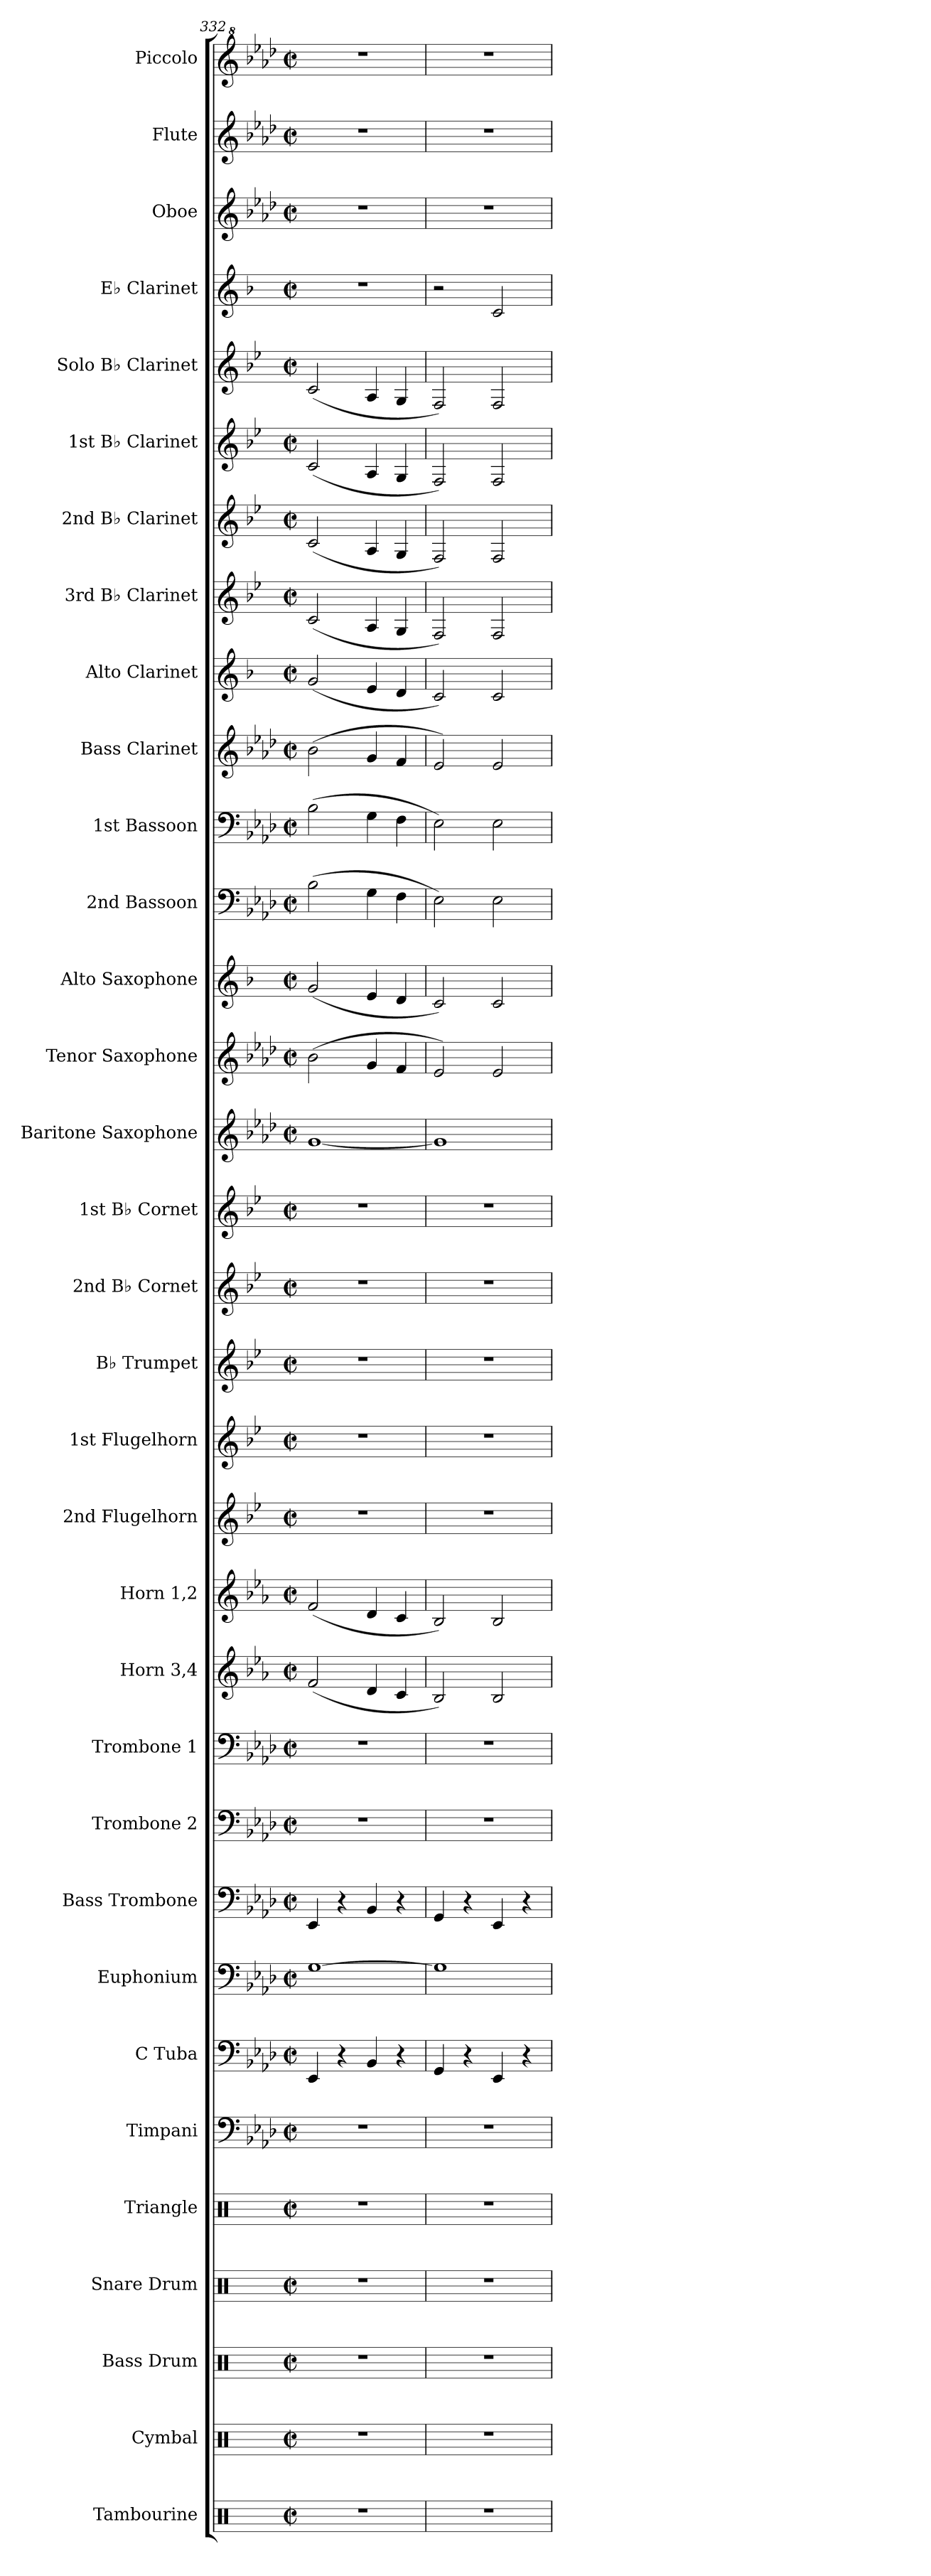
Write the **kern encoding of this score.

**kern	**kern	**kern	**kern	**kern	**kern	**kern	**kern	**kern	**kern	**kern	**kern	**kern	**kern	**kern	**kern	**kern	**kern	**kern	**kern	**kern	**kern	**kern	**kern	**kern	**kern	**kern	**kern	**kern	**kern	**kern	**kern	**kern
*part33	*part32	*part31	*part30	*part29	*part28	*part27	*part26	*part25	*part24	*part23	*part22	*part21	*part20	*part19	*part18	*part17	*part16	*part15	*part14	*part13	*part12	*part11	*part10	*part9	*part8	*part7	*part6	*part5	*part4	*part3	*part2	*part1
*staff33	*staff32	*staff31	*staff30	*staff29	*staff28	*staff27	*staff26	*staff25	*staff24	*staff23	*staff22	*staff21	*staff20	*staff19	*staff18	*staff17	*staff16	*staff15	*staff14	*staff13	*staff12	*staff11	*staff10	*staff9	*staff8	*staff7	*staff6	*staff5	*staff4	*staff3	*staff2	*staff1
*I"Tambourine	*I"Cymbal	*I"Bass Drum	*I"Snare Drum	*I"Triangle	*I"Timpani	*I"C Tuba	*I"Euphonium	*I"Bass Trombone	*I"Trombone 2	*I"Trombone 1	*I"Horn 3,4	*I"Horn 1,2	*I"2nd Flugelhorn	*I"1st Flugelhorn	*I"B♭ Trumpet	*I"2nd B♭ Cornet	*I"1st B♭ Cornet	*I"Baritone Saxophone	*I"Tenor Saxophone	*I"Alto Saxophone	*I"2nd Bassoon	*I"1st Bassoon	*I"Bass Clarinet	*I"Alto Clarinet	*I"3rd B♭ Clarinet	*I"2nd B♭ Clarinet	*I"1st B♭ Clarinet	*I"Solo B♭ Clarinet	*I"E♭ Clarinet	*I"Oboe	*I"Flute	*I"Piccolo
*I'Tamb.	*I'Cym.	*I'B. Dr.	*I'Sn. Dr.	*I'Trgl.	*I'Timp.	*I'C Tu.	*I'Eu.	*I'B. Trb.	*I'Trb. 2	*I'Trb. 1	*I'Hn. 3,4	*I'Hn. 1,2	*I'2nd Flghn.	*I'1st Flghn.	*I'B♭ Tpt.	*I'2nd B♭ Cnt.	*I'1st B♭ Cnt.	*I'Bar. Sax.	*I'T. Sax.	*I'A. Sax.	*I'2nd Bsn.	*I'1st Bsn.	*I'B. Cl.	*I'A. Cl.	*I'3rd B♭ Cl.	*I'2nd B♭ Cl.	*I'1st B♭ Cl.	*I'Solo B♭ Cl.	*I'E♭ Cl.	*I'Ob.	*I'Fl.	*I'Picc.
*clefX	*clefX	*clefX	*clefX	*clefX	*clefF4	*clefF4	*clefF4	*clefF4	*clefF4	*clefF4	*clefG2	*clefG2	*clefG2	*clefG2	*clefG2	*clefG2	*clefG2	*clefG2	*clefG2	*clefG2	*clefF4	*clefF4	*clefG2	*clefG2	*clefG2	*clefG2	*clefG2	*clefG2	*clefG2	*clefG2	*clefG2	*clefG^2
*	*	*	*	*	*	*	*	*	*	*	*ITrd4c7	*ITrd4c7	*ITrd1c2	*ITrd1c2	*ITrd1c2	*ITrd1c2	*ITrd1c2	*ITrd12c21	*ITrd8c14	*ITrd5c9	*	*	*ITrd8c14	*ITrd5c9	*ITrd1c2	*ITrd1c2	*ITrd1c2	*ITrd1c2	*ITrd-2c-3	*	*	*ITrd-7c-12
*k[]	*k[]	*k[]	*k[]	*k[]	*k[b-e-a-d-]	*k[b-e-a-d-]	*k[b-e-a-d-]	*k[b-e-a-d-]	*k[b-e-a-d-]	*k[b-e-a-d-]	*k[b-e-a-d-]	*k[b-e-a-d-]	*k[b-e-a-d-]	*k[b-e-a-d-]	*k[b-e-a-d-]	*k[b-e-a-d-]	*k[b-e-a-d-]	*k[b-e-a-d-]	*k[b-e-a-d-]	*k[b-e-a-d-]	*k[b-e-a-d-]	*k[b-e-a-d-]	*k[b-e-a-d-]	*k[b-e-a-d-]	*k[b-e-a-d-]	*k[b-e-a-d-]	*k[b-e-a-d-]	*k[b-e-a-d-]	*k[b-e-a-d-]	*k[b-e-a-d-]	*k[b-e-a-d-]	*k[b-e-a-d-]
*C:	*C:	*C:	*C:	*C:	*A-:	*A-:	*A-:	*A-:	*A-:	*A-:	*A-:	*A-:	*A-:	*A-:	*A-:	*A-:	*A-:	*A-:	*A-:	*A-:	*A-:	*A-:	*A-:	*A-:	*A-:	*A-:	*A-:	*A-:	*A-:	*A-:	*A-:	*A-:
*M2/2	*M2/2	*M2/2	*M2/2	*M2/2	*M2/2	*M2/2	*M2/2	*M2/2	*M2/2	*M2/2	*M2/2	*M2/2	*M2/2	*M2/2	*M2/2	*M2/2	*M2/2	*M2/2	*M2/2	*M2/2	*M2/2	*M2/2	*M2/2	*M2/2	*M2/2	*M2/2	*M2/2	*M2/2	*M2/2	*M2/2	*M2/2	*M2/2
*met(c|)	*met(c|)	*met(c|)	*met(c|)	*met(c|)	*met(c|)	*met(c|)	*met(c|)	*met(c|)	*met(c|)	*met(c|)	*met(c|)	*met(c|)	*met(c|)	*met(c|)	*met(c|)	*met(c|)	*met(c|)	*met(c|)	*met(c|)	*met(c|)	*met(c|)	*met(c|)	*met(c|)	*met(c|)	*met(c|)	*met(c|)	*met(c|)	*met(c|)	*met(c|)	*met(c|)	*met(c|)	*met(c|)
=332	=332	=332	=332	=332	=332	=332	=332	=332	=332	=332	=332	=332	=332	=332	=332	=332	=332	=332	=332	=332	=332	=332	=332	=332	=332	=332	=332	=332	=332	=332	=332	=332
1r	1r	1r	1r	1r	1r	4EE-/	[1G	4EE-/	1r	1r	(2B-/	(2B-/	1r	1r	1r	1r	1r	[1G	(2B-\	(2B-/	(2B-\	(2B-\	(2B-\	(2B-/	(2B-/	(2B-/	(2B-/	(2B-/	1r	1r	1r	1r
.	.	.	.	.	.	4r	.	4r	.	.	.	.	.	.	.	.	.	.	.	.	.	.	.	.	.	.	.	.	.	.	.	.
.	.	.	.	.	.	4BB-/	.	4BB-/	.	.	4G/	4G/	.	.	.	.	.	.	4G/	4G/	4G\	4G\	4G/	4G/	4G/	4G/	4G/	4G/	.	.	.	.
.	.	.	.	.	.	4r	.	4r	.	.	4F/	4F/	.	.	.	.	.	.	4F/	4F/	4F\	4F\	4F/	4F/	4F/	4F/	4F/	4F/	.	.	.	.
=333	=333	=333	=333	=333	=333	=333	=333	=333	=333	=333	=333	=333	=333	=333	=333	=333	=333	=333	=333	=333	=333	=333	=333	=333	=333	=333	=333	=333	=333	=333	=333	=333
1r	1r	1r	1r	1r	1r	4GG/	1G]	4GG/	1r	1r	2E-/)	2E-/)	1r	1r	1r	1r	1r	1G]	2E-/)	2E-/)	2E-\)	2E-\)	2E-/)	2E-/)	2E-/)	2E-/)	2E-/)	2E-/)	2r	1r	1r	1r
.	.	.	.	.	.	4r	.	4r	.	.	.	.	.	.	.	.	.	.	.	.	.	.	.	.	.	.	.	.	.	.	.	.
.	.	.	.	.	.	4EE-/	.	4EE-/	.	.	2E-/	2E-/	.	.	.	.	.	.	2E-/	2E-/	2E-\	2E-\	2E-/	2E-/	2E-/	2E-/	2E-/	2E-/	2e-/	.	.	.
.	.	.	.	.	.	4r	.	4r	.	.	.	.	.	.	.	.	.	.	.	.	.	.	.	.	.	.	.	.	.	.	.	.
=	=	=	=	=	=	=	=	=	=	=	=	=	=	=	=	=	=	=	=	=	=	=	=	=	=	=	=	=	=	=	=	=
*-	*-	*-	*-	*-	*-	*-	*-	*-	*-	*-	*-	*-	*-	*-	*-	*-	*-	*-	*-	*-	*-	*-	*-	*-	*-	*-	*-	*-	*-	*-	*-	*-
